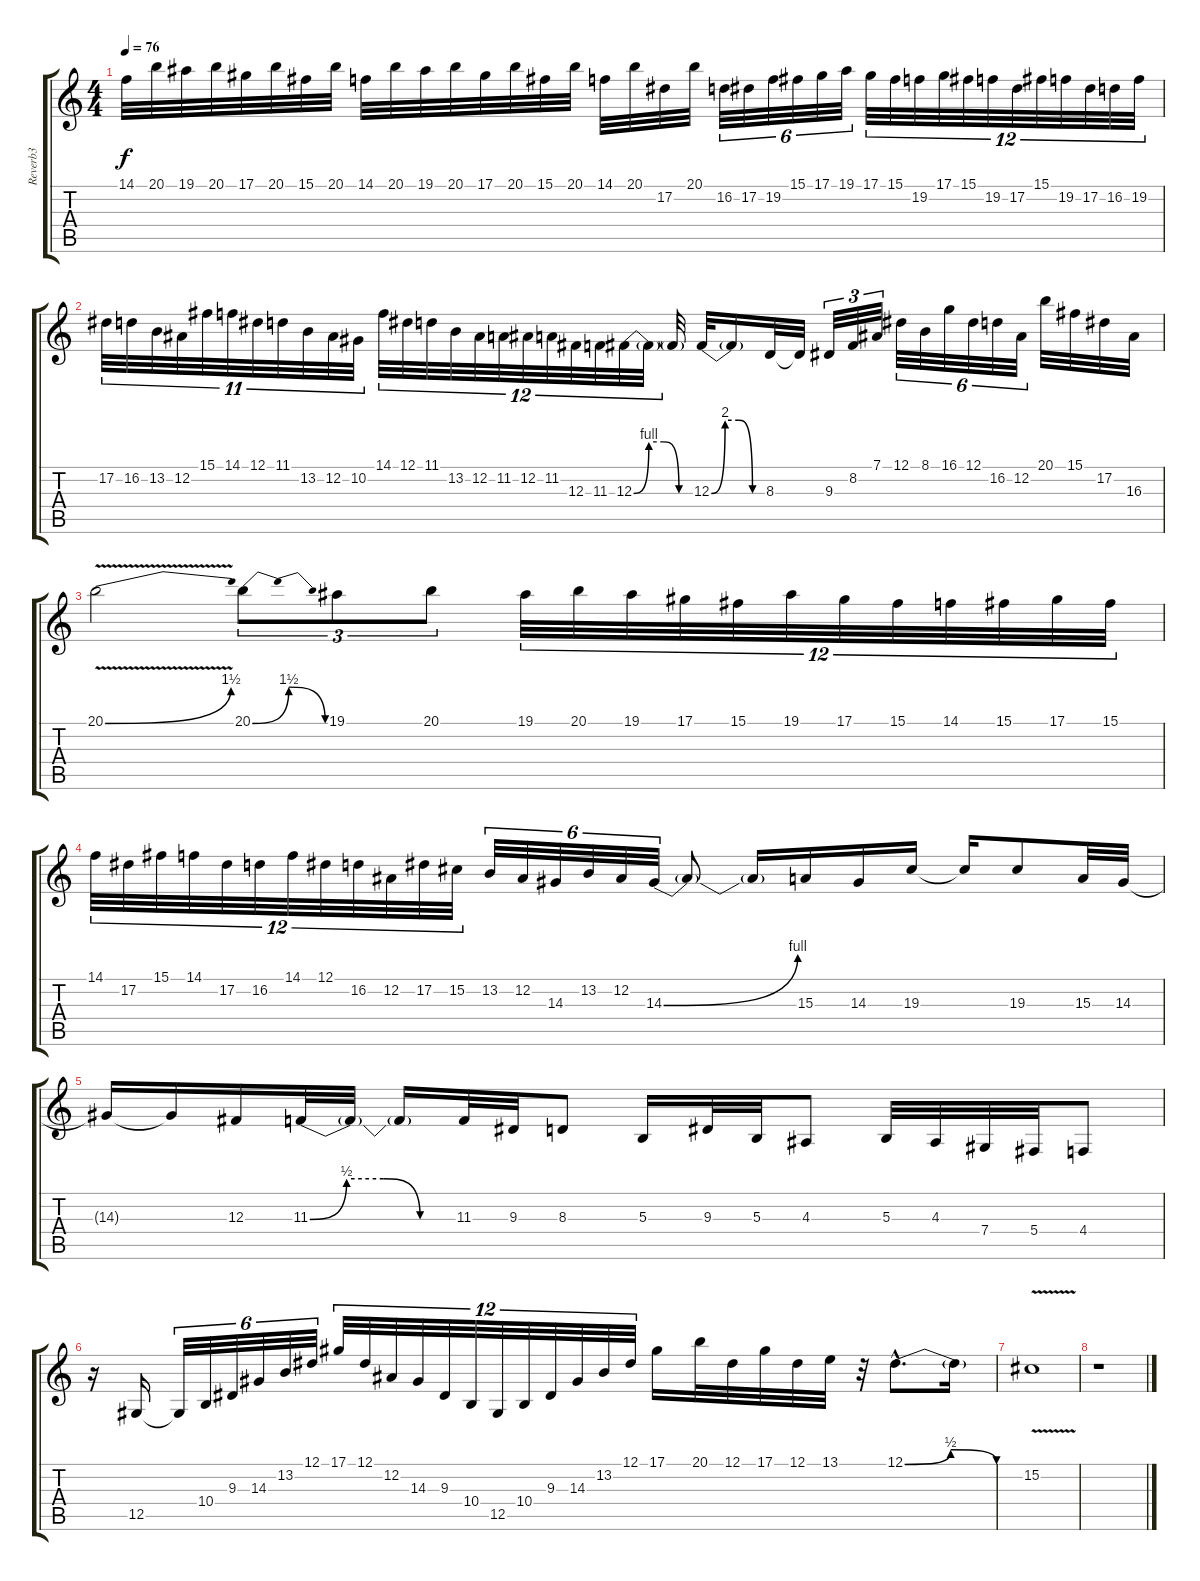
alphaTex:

\track ("Reverb3" "Reverb3") {instrument orchestralharp}
\staff {score tabs}
\tuning (Eb4 Bb3 Gb3 Db3 Ab2 Eb2) {hide}
\ts (4 4)
\tempo 76
\clef g2
\ks c
14.1.32{dy f} 20.1.32 19.1.32 20.1.32 17.1.32 20.1.32 15.1.32 20.1.32 14.1.32 20.1.32 19.1.32 20.1.32 17.1.32 20.1.32 15.1.32 20.1.32 14.1.32 20.1.32 17.2.32 20.1.32 16.2.32{tu (6 4)} 17.2.32{tu (6 4)} 19.2.32{tu (6 4)} 15.1.32{tu (6 4)} 17.1.32{tu (6 4)} 19.1.32{tu (6 4)} 17.1.32{tu (12 8)} 15.1.32{tu (12 8)} 19.2.32{tu (12 8)} 17.1.32{tu (12 8)} 15.1.32{tu (12 8)} 19.2.32{tu (12 8)} 17.2.32{tu (12 8)} 15.1.32{tu (12 8)} 19.2.32{tu (12 8)} 17.2.32{tu (12 8)} 16.2.32{tu (12 8)} 19.2.32{tu (12 8)} |
17.2.32{tu (11 8)} 16.2.32{tu (11 8)} 13.2.32{tu (11 8)} 12.2.32{tu (11 8)} 15.1.32{tu (11 8)} 14.1.32{tu (11 8)} 12.1.32{tu (11 8)} 11.1.32{tu (11 8)} 13.2.32{tu (11 8)} 12.2.32{tu (11 8)} 10.2.32{tu (11 8)} 14.1.32{tu (12 8)} 12.1.32{tu (12 8)} 11.1.32{tu (12 8)} 13.2.32{tu (12 8)} 12.2.32{tu (12 8)} 11.2.32{tu (12 8)} 12.2.32{tu (12 8)} 11.2.32{tu (12 8)} 12.3.32{tu (12 8)} 11.3.32{tu (12 8)} 12.3{be (custom 0 0 15 4 30 4 45 0 60 0)}.32{tu (12 8)} 12.3{t}.32{tu (12 8)} 12.3{t}.32 12.3{be (custom 0 0 15 8 30 8 45 0 60 0)}.32 12.3{t}.16 8.3.32 8.3{t}.32 9.3.32{tu (3 2)} 8.2.32{tu (3 2)} 7.1.32{tu (3 2)} 12.1.32{tu (6 4)} 8.1.32{tu (6 4)} 16.1.32{tu (6 4)} 12.1.32{tu (6 4)} 16.2.32{tu (6 4)} 12.2.32{tu (6 4)} 20.1.32 15.1.32 17.2.32 16.3.32 |
20.1{be (bend 0 0 60 6) v}.2 20.1{be (bendrelease 0 0 10 6 30 6 60 0)}.8{tu (3 2)} 19.1.8{tu (3 2)} 20.1.8{tu (3 2)} 19.1.32{tu (12 8)} 20.1.32{tu (12 8)} 19.1.32{tu (12 8)} 17.1.32{tu (12 8)} 15.1.32{tu (12 8)} 19.1.32{tu (12 8)} 17.1.32{tu (12 8)} 15.1.32{tu (12 8)} 14.1.32{tu (12 8)} 15.1.32{tu (12 8)} 17.1.32{tu (12 8)} 15.1.32{tu (12 8)} |
14.1.32{tu (12 8)} 17.2.32{tu (12 8)} 15.1.32{tu (12 8)} 14.1.32{tu (12 8)} 17.2.32{tu (12 8)} 16.2.32{tu (12 8)} 14.1.32{tu (12 8)} 12.1.32{tu (12 8)} 16.2.32{tu (12 8)} 12.2.32{tu (12 8)} 17.2.32{tu (12 8)} 15.2.32{tu (12 8)} 13.2.32{tu (6 4)} 12.2.32{tu (6 4)} 14.3.32{tu (6 4)} 13.2.32{tu (6 4)} 12.2.32{tu (6 4)} 14.3{be (bend 0 0 60 4)}.32{tu (6 4)} 14.3{t}.8 14.3{t}.16 15.3.16 14.3.16 19.3.16 19.3{t}.16 19.3.8 15.3.32 14.3.32 |
14.3{t}.16 14.3{t}.16 12.3.16 11.3{be (custom 0 0 15 2 30 2 45 0 60 0)}.32 11.3{t}.32 11.3{t}.16 11.3.32 9.3.32 8.3.8 5.3.16 9.3.32 5.3.32 4.3.8 5.3.32 4.3.32 7.4.32 5.4.32 4.4.8 |
r.16 12.5.16 12.5{t}.32{tu (6 4)} 10.4.32{tu (6 4)} 9.3.32{tu (6 4)} 14.3.32{tu (6 4)} 13.2.32{tu (6 4)} 12.1.32{tu (6 4)} 17.1.32{tu (12 8)} 12.1.32{tu (12 8)} 12.2.32{tu (12 8)} 14.3.32{tu (12 8)} 9.3.32{tu (12 8)} 10.4.32{tu (12 8)} 12.5.32{tu (12 8)} 10.4.32{tu (12 8)} 9.3.32{tu (12 8)} 14.3.32{tu (12 8)} 13.2.32{tu (12 8)} 12.1.32{tu (12 8)} 17.1.16 20.1.32 12.1.32 17.1.32 12.1.32 13.1.32 r.32 12.1{be (bendrelease 0 0 15 2 30 2 60 0) hac}.8{d} 12.1{t}.16 |
15.2{v}.1 |
r.1
